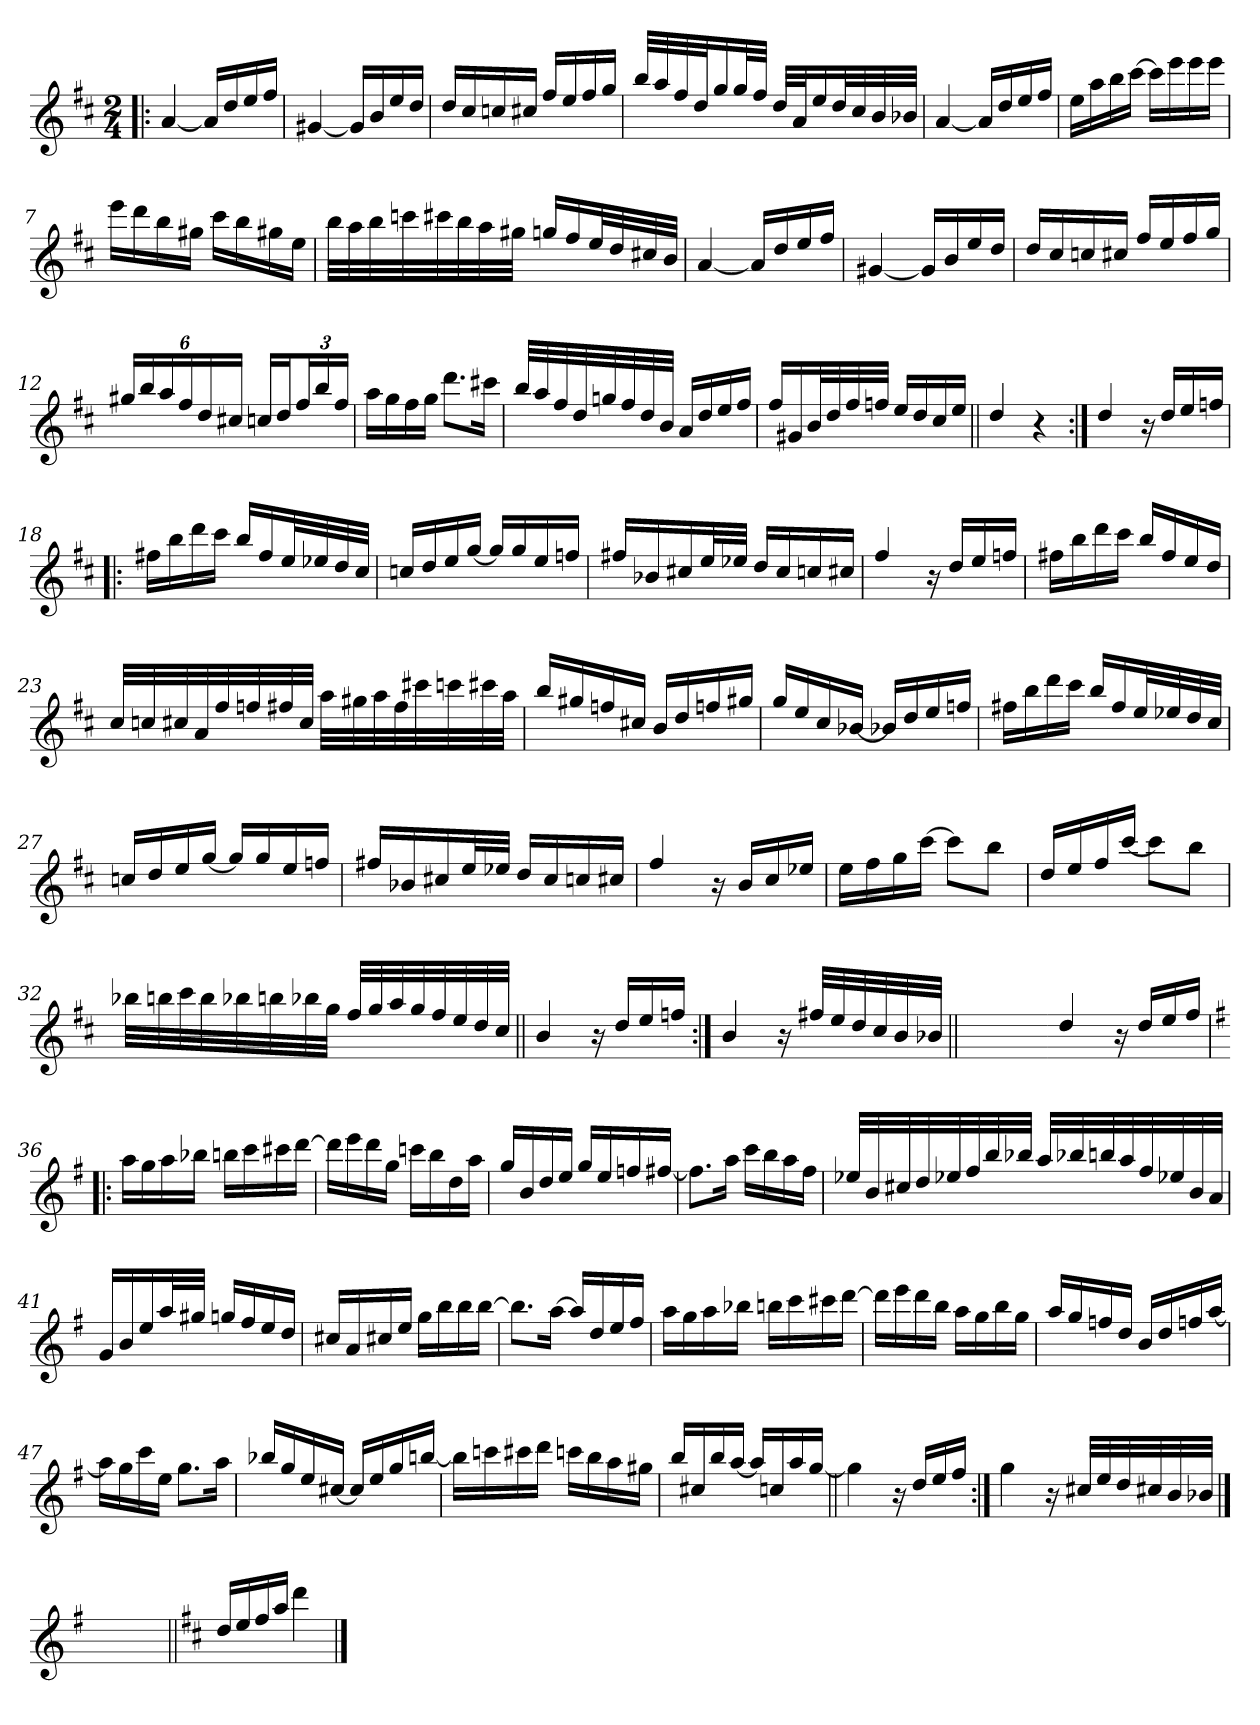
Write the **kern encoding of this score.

**kern
*part1
*staff1
*clefG2
*k[f#c#]
*D:
*M2/4
=1!|:
[4a/
16a/LL]
16dd/
16ee/
16ff#/JJ
=2
[4g#X/
16g#/LL]
16b/
16ee/
16dd/JJ
=3
16dd/LL
16cc#/
16ccn/
16cc#X/JJ
16ff#/LL
16ee/
16ff#/
16gg/JJ
=4
32bb/LLL
32aa/
32ff#/
32dd/J
16gg/
32gg/L
32ff#/JJJ
32dd/LLL
32a/J
16ee/
32dd/L
32cc#/
32b/
32b-X/JJJ
!!LO:LB:g=z
=5
[4a/
16a/LL]
16dd/
16ee/
16ff#/JJ
=6
16ee\LL
16aa\
16bb\
[16ccc#\JJ
16ccc#\LL]
16eee\
16eee\
16eee\JJ
=7
16eee\LL
16ddd\
16bb\
16gg#X\JJ
16ccc#\LL
16bb\
16gg#X\
16ee\JJ
=8
32bb\LLL
32aa\
32bb\
32cccn\
32ccc#X\
32bb\
32aa\
32gg#X\JJJ
16ggn/LL
16ff#/
32ee/L
32dd/
32cc#X/
32b/JJJ
!!LO:LB:g=z
=9
[4a/
16a/LL]
16dd/
16ee/
16ff#/JJ
=10
[4g#X/
16g#/LL]
16b/
16ee/
16dd/JJ
=11
16dd/LL
16cc#/
16ccn/
16cc#X/JJ
16ff#/LL
16ee/
16ff#/
16gg/JJ
=12
24gg#X/LL
24bb/
24aa/
24ff#/
24dd/
24cc#X/JJ
16ccn/LL
16dd/J
24ff#/L
24bb/
24ff#/JJ
=13
16aa\LL
16gg\
16ff#\
16gg\JJ
8.ddd\L
16ccc#X\Jk
!!LO:LB:g=z
=14
32bb/LLL
32aa/
32ff#/
32dd/
32ggn/
32ff#/
32dd/
32b/JJJ
16a/LL
16dd/
16ee/
16ff#/JJ
=15
16ff#/LL
16g#X/
32b/L
32dd/
32ff#/
32ffn/JJJ
16ee/LL
16dd/
16cc#/
16ee/JJ
=16||
4dd/
4r
=17:|!
4dd/
16r
16dd/LL
16ee/
16ffn/JJ
!!LO:LB:g=z
=18!|:
16ff#X\LL
16bb\
16ddd\
16ccc#\JJ
16bb/LL
16ff#/
32ee/L
32ee-X/
32dd/
32cc#/JJJ
=19
16ccn/LL
16dd/
16ee/
[16gg/JJ
16gg/LL]
16gg/
16ee/
16ffn/JJ
=20
16ff#X/LL
16b-X/
16cc#X/
32ee/L
32ee-X/JJJ
16dd/LL
16cc#/
16ccn/
16cc#X/JJ
=21
4ff#/
16r
16dd/LL
16ee/
16ffn/JJ
!!LO:LB:g=z
=22
16ff#X\LL
16bb\
16ddd\
16ccc#\JJ
16bb/LL
16ff#/
16ee/
16dd/JJ
=23
32cc#/LLL
32ccn/
32cc#X/
32a/
32ff#/
32ffn/
32ff#X/
32cc#/JJJ
32aa\LLL
32gg#X\
32aa\
32ff#\
32ccc#X\
32cccn\
32ccc#X\
32aa\JJJ
=24
16bb/LL
16gg#X/
16ffn/
16cc#X/JJ
16b/LL
16dd/
16ffn/
16gg#X/JJ
!!LO:LB:g=z
=25
16gg/LL
16ee/
16cc#/
[16b-X/JJ
16b-X/LL]
16dd/
16ee/
16ffn/JJ
=26
16ff#X\LL
16bb\
16ddd\
16ccc#\JJ
16bb/LL
16ff#/
32ee/L
32ee-X/
32dd/
32cc#/JJJ
=27
16ccn/LL
16dd/
16ee/
[16gg/JJ
16gg/LL]
16gg/
16ee/
16ffn/JJ
=28
16ff#X/LL
16b-X/
16cc#X/
32ee/L
32ee-X/JJJ
16dd/LL
16cc#/
16ccn/
16cc#X/JJ
!!LO:LB:g=z
=29
4ff#/
16r
16b/LL
16cc#/
16ee-X/JJ
=30
16ee\LL
16ff#\
16gg\
[16ccc#\JJ
8ccc#\L]
8bb\J
=31
16dd/LL
16ee/
16ff#/
[16ccc#/JJ
8ccc#\L]
8bb\J
=32
32bb-X\LLL
32bbn\
32ccc#\
32bb\
32bb-X\
32bbn\
32bb-X\
32gg\JJJ
32ff#/LLL
32gg/
32aa/
32gg/
32ff#/
32ee/
32dd/
32cc#/JJJ
!!LO:LB:g=z
=33||
4b/
16r
16dd/LL
16ee/
16ffn/JJ
=34:|!
4b/
16r
32ff#X/LLL
32ee/
32dd/
32cc#/
32b/
32b-X/JJJ
=34X341||
2ryy
!!LO:PB:g=z
=35-
4dd/
16r
16dd/LL
16ee/
16ff#/JJ
=36!|:
*k[f#]
*G:
16aa\LL
16gg\
16aa\
16bb-X\JJ
16bbn\LL
16ccc\
16ccc#X\
[16ddd\JJ
=37
16ddd\LL]
16eee\
16ddd\
16gg\JJ
16cccn\LL
16bb\
16dd\
16aa\JJ
=38
16gg/LL
16b/
16dd/
16ee/JJ
16gg/LL
16ee/
16ffn/
[16ff#X/JJ
=39
8.ff#\L]
16aa\Jk
16ccc\LL
16bb\
16aa\
16ff#\JJ
!!LO:LB:g=z
=40
32ee-X/LLL
32b/
32cc#X/
32dd/
32ee-X/
32ff#/
32bb/
32bb-X/JJJ
32aa/LLL
32bb-X/
32bbn/
32aa/
32ff#/
32ee-X/
32b/
32a/JJJ
=41
16g/LL
16b/
16ee/
32aa/L
32gg#X/JJJ
16ggn/LL
16ff#/
16ee/
16dd/JJ
=42
16cc#X/LL
16a/
16cc#X/
16ee/JJ
16gg\LL
16bb\
16bb\
[16bb\JJ
!!LO:LB:g=z
=43
8.bb\L]
[16aa\Jk
16aa/LL]
16dd/
16ee/
16ff#/JJ
=44
16aa\LL
16gg\
16aa\
16bb-X\JJ
16bbn\LL
16ccc\
16ccc#X\
[16ddd\JJ
=45
16ddd\LL]
16eee\
16ddd\
16bb\JJ
16aa\LL
16gg\
16bb\
16gg\JJ
=46
16aa/LL
16gg/
16ffn/
16dd/JJ
16b/LL
16dd/
16ffn/
[16aa/JJ
!!LO:LB:g=z
=47
16aa\LL]
16gg\
16ccc\
16ee\JJ
8.gg\L
16aa\Jk
=48
16bb-X/LL
16gg/
16ee/
[16cc#X/JJ
16cc#/LL]
16ee/
16gg/
[16bbn/JJ
=49
16bb\LL]
16cccn\
16ccc#X\
16ddd\JJ
16cccn\LL
16bb\
16aa\
16gg#X\JJ
=50
16bb/LL
16cc#X/
16bb/
[16aa/JJ
16aa/LL]
16ccn/
16aa/
[16gg/JJ
!!LO:LB:g=z
=51||
4gg\]
16r
16dd/LL
16ee/
16ff#/JJ
=52:|!
4gg\
16r
32cc#X/LLL
32ee/
32dd/
32cc#X/
32b/
32b-X/JJJ
==53
2ryy
=54||
*k[f#c#]
*D:
16dd/LL
16ee/
16ff#/
16aa/JJ
4ddd\
==
*-
